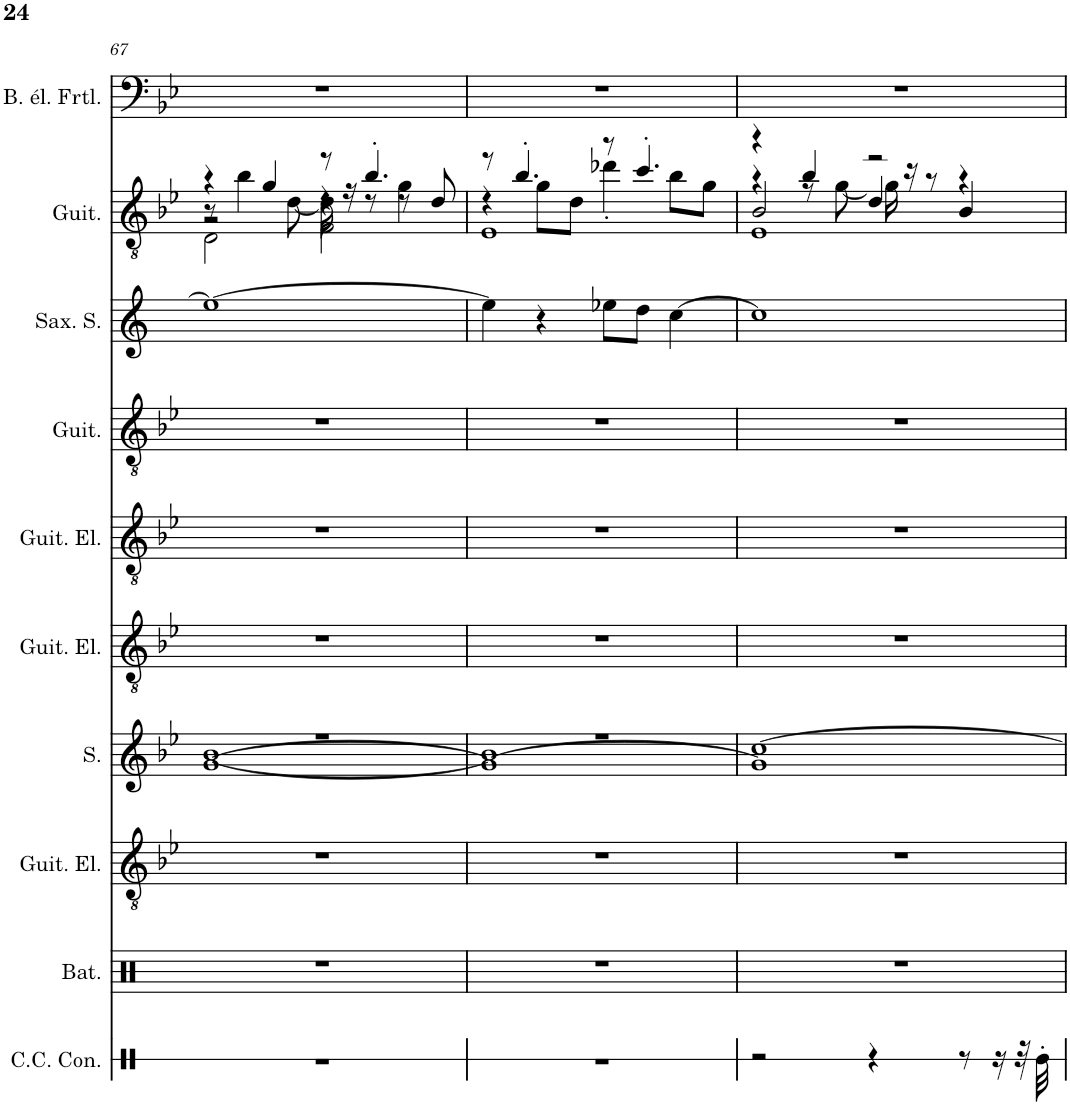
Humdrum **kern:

**kern	**kern	**kern	**kern	**kern	**kern	**kern	**kern	**kern	**kern
*part10	*part9	*part8	*part7	*part6	*part5	*part4	*part3	*part2	*part1
*staff10	*staff9	*staff8	*staff7	*staff6	*staff5	*staff4	*staff3	*staff2	*staff1
*I"Caisse claire de concert, Guitar Fret Noise	*I"Batterie, Drums	*I"Guitare électrique, Guitar Harmonics	*I"Soprano, Choir Aahs	*I"Guitare électrique, Distortion Guitar	*I"Guitare électrique, Overdriven Guitar	*I"Guitare acoustique, Electric Guitar (jazz)	*I"Saxophone Soprano	*I"Guitare classique, Acoustic Guitar (nylon)	*I"Basse électrique fretless, Fretless Bass
*I'C.C. Con.	*I'Bat.	*I'Guit. El.	*I'S.	*I'Guit. El.	*I'Guit. El.	*I'Guit.	*I'Sax. S.	*I'Guit.	*I'B. él. Frtl.
!!LO:PB:g=z
*clefX	*clefX	*clefGv2	*clefG2	*clefGv2	*clefGv2	*clefGv2	*clefG2	*clefGv2	*clefF4
*	*	*	*	*	*	*	*Trd1c2	*	*Trd7c12
*k[b-e-]	*k[]	*k[b-e-]	*k[b-e-]	*k[b-e-]	*k[b-e-]	*k[b-e-]	*k[]	*k[b-e-]	*k[b-e-]
*M4/4	*M4/4	*M4/4	*M4/4	*M4/4	*M4/4	*M4/4	*M4/4	*M4/4	*M4/4
=67	=67	=67	=67	=67	=67	=67	=67	=67	=67
*	*	*	*^	*	*	*	*	*^	*
*	*	*	*	*^	*	*	*	*	*	*^	*
*	*	*	*	*	*	*	*	*	*	*	*	*^	*
1r	1r	1r	1r	[1b-	[1g	1r	1r	1r	1ee_	4r	8r	2r	2D\	1r
.	.	.	.	.	.	.	.	.	.	.	4b-\	.	.	.
.	.	.	.	.	.	.	.	.	.	4g/	.	.	.	.
.	.	.	.	.	.	.	.	.	.	.	[8d\	.	.	.
.	.	.	.	.	.	.	.	.	.	8r	16d\]	4r	2F\	.
.	.	.	.	.	.	.	.	.	.	.	16r	.	.	.
.	.	.	.	.	.	.	.	.	.	4.b-'/	8r	.	.	.
.	.	.	.	.	.	.	.	.	.	.	4g\	8r	.	.
.	.	.	.	.	.	.	.	.	.	.	.	8d/	.	.
*	*	*	*	*	*	*	*	*	*	*	*	*v	*v	*
=68	=68	=68	=68	=68	=68	=68	=68	=68	=68	=68	=68	=68	=68
1r	1r	1r	1r	1b-]	1g_	1r	1r	1r	4ee\]	8r	4r	1E-	1r
.	.	.	.	.	.	.	.	.	.	4.b-'/	.	.	.
.	.	.	.	.	.	.	.	.	4r	.	8g\L	.	.
.	.	.	.	.	.	.	.	.	.	.	8d\J	.	.
.	.	.	.	.	.	.	.	.	8ee-X\L	8r	4dd-X'\	.	.
.	.	.	.	.	.	.	.	.	8dd\J	4.cc'/	.	.	.
.	.	.	.	.	.	.	.	.	[4cc\	.	8b-\L	.	.
.	.	.	.	.	.	.	.	.	.	.	8g\J	.	.
*	*	*	*	*v	*v	*	*	*	*	*	*	*	*
=69	=69	=69	=69	=69	=69	=69	=69	=69	=69	=69	=69	=69
*	*	*	*	*	*	*	*	*	*	*	*^	*
2r	1r	1r	[1cc	1g]	1r	1r	1r	1cc]	4r	4r	2B-/	1E-	1r
.	.	.	.	.	.	.	.	.	4b-/	8r	.	.	.
.	.	.	.	.	.	.	.	.	.	[8g\	.	.	.
4r	.	.	.	.	.	.	.	.	2r	16g\]	4d/	.	.
.	.	.	.	.	.	.	.	.	.	16r	.	.	.
.	.	.	.	.	.	.	.	.	.	8r	.	.	.
8r	.	.	.	.	.	.	.	.	.	4r	4B-/	.	.
16r	.	.	.	.	.	.	.	.	.	.	.	.	.
32r	.	.	.	.	.	.	.	.	.	.	.	.	.
32Re'\	.	.	.	.	.	.	.	.	.	.	.	.	.
*	*	*	*v	*v	*	*	*	*	*v	*v	*v	*v	*
=	=	=	=	=	=	=	=	=	=
*-	*-	*-	*-	*-	*-	*-	*-	*-	*-
